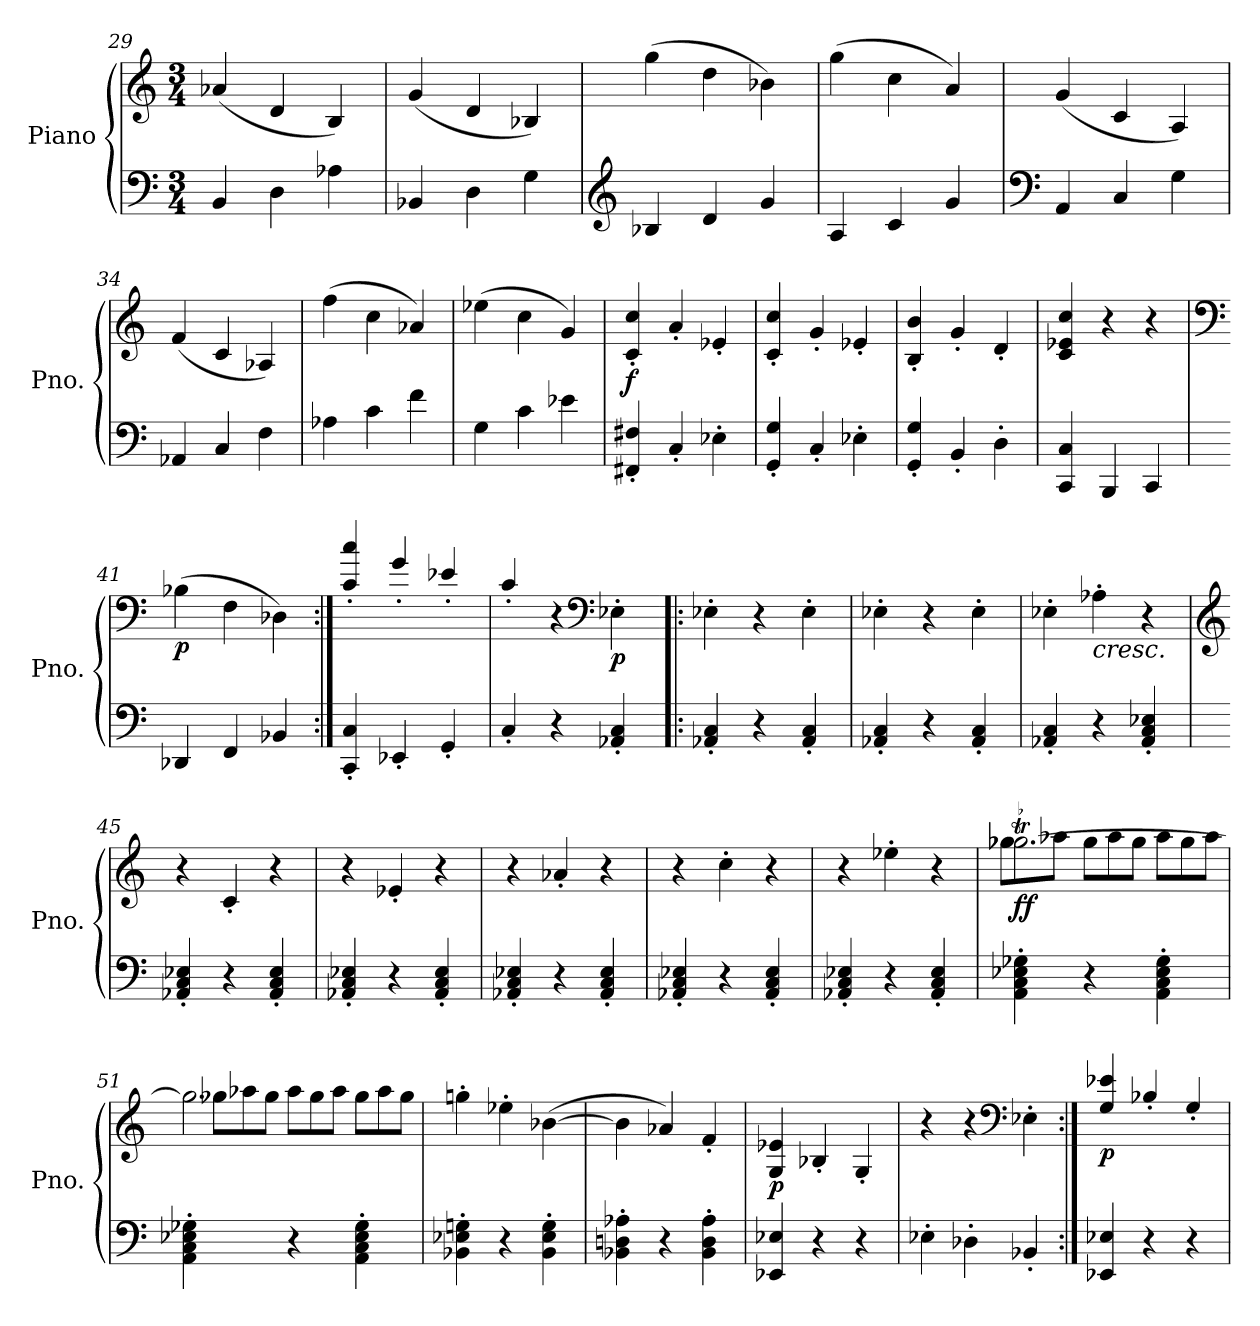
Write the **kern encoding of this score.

**kern	**kern	**dynam
*part1	*part1	*part1
*staff2	*staff1	*staff1/2
*I"Piano	*	*
*I'Pno.	*	*
*clefF4	*clefG2	*
*k[]	*k[]	*
*M3/4	*M3/4	*
=29	=29	=29
4BB/	(4a-X/	.
4D\	4d/	.
4A-X\	4B/)	.
=30	=30	=30
4BB-X/	(4g/	.
4D\	4d/	.
4G\	4B-X/)	.
=31	=31	=31
*clefG2	*	*
4B-X/	(4gg\	.
4d/	4dd\	.
4g/	4b-X\)	.
=32	=32	=32
4A/	(4gg\	.
4c/	4cc\	.
4g/	4a/)	.
=33	=33	=33
*clefF4	*	*
4AA/	(4g/	.
4C/	4c/	.
4G\	4A/)	.
=34	=34	=34
4AA-X/	(4f/	.
4C/	4c/	.
4F\	4A-X/)	.
!!LO:LB:g=z
=35	=35	=35
4A-X\	(4ff\	.
4c\	4cc\	.
4f\	4a-X/)	.
=36	=36	=36
4G\	(4ee-X\	.
4c\	4cc\	.
4e-X\	4g/)	.
!!LO:LB:g=z
=37	=37	=37
!	!	!LO:DY:b
4FF#X/' 4F#X/'	4c/' 4cc/'	f
4C'/	4a'/	.
4E-X'\	4e-X'/	.
=38	=38	=38
4GG/' 4G/'	4c/' 4cc/'	.
4C'/	4g'/	.
4E-X'\	4e-X'/	.
=39	=39	=39
4GG/' 4G/'	4B/' 4b/'	.
4BB'/	4g'/	.
4D'\	4d'/	.
=40	=40	=40
4CC/ 4C/	4c/ 4e-X/ 4cc/	.
4BBB/	4r	.
4CC/	4r	.
=41	=41	=41
*	*clefF4	*
!	!	!LO:DY:b
4DD-X/	(4B-X\	p
4FF/	4F\	.
4BB-X/	4D-X\)	.
=40:|!	=40:|!	=40:|!
4CC/' 4C/'	4c/' 4cc/'	.
4EE-X'/	4g'/	.
4GG'/	4e-X'/	.
=41	=41	=41
4C'/	4c'/	.
4r	4r	.
*	*clefF4	*
!	!	!LO:DY:b
4AA-X/' 4C/'	4E-X'\	p
=42!|:	=42!|:	=42!|:
4AA-X/' 4C/'	4E-X'\	.
4r	4r	.
4AA-/' 4C/'	4E-'\	.
=43	=43	=43
4AA-X/' 4C/'	4E-X'\	.
4r	4r	.
4AA-/' 4C/'	4E-'\	.
=44	=44	=44
4AA-X/' 4C/'	4E-X'\	.
!	!LO:TX:b:i:t=cresc.	!
4r	4A-X'\	.
4AA-/' 4C/' 4E-X/'	4r	.
=45	=45	=45
*	*clefG2	*
4AA-X/' 4C/' 4E-X/'	4r	.
4r	4c'/	.
4AA-/' 4C/' 4E-/'	4r	.
=46	=46	=46
4AA-X/' 4C/' 4E-X/'	4r	.
4r	4e-X'/	.
4AA-/' 4C/' 4E-/'	4r	.
!!LO:LB:g=z
=47	=47	=47
4AA-X/' 4C/' 4E-X/'	4r	.
4r	4a-X'/	.
4AA-/' 4C/' 4E-/'	4r	.
!!LO:LB:g=z
=48	=48	=48
4AA-X/' 4C/' 4E-X/'	4r	.
4r	4cc'\	.
4AA-/' 4C/' 4E-/'	4r	.
=49	=49	=49
4AA-X/' 4C/' 4E-X/'	4r	.
4r	4ee-X'\	.
4AA-/' 4C/' 4E-/'	4r	.
=50	=50	=50
*	*^	*
!	!	!	!LO:DY:b
4AA\' 4C\' 4E-X\' 4G-X\'	[2.gg-XT\	8gg-!L	ff
.	.	8aa-X!J	.
*	*	*Xtuplet	*
4r	.	12gg-!L	.
.	.	12aa-!	.
.	.	12gg-!J	.
4AA\' 4C\' 4E-\' 4G-\'	.	12aa-!L	.
.	.	12gg-!	.
.	.	12aa-!J	.
=51	=51	=51	=51
4AA\' 4C\' 4E-X\' 4G-X\'	2.gg-TTT\]	12gg-X!L	.
.	.	12aa-X!	.
.	.	12gg-!J	.
4r	.	12aa-!L	.
.	.	12gg-!	.
.	.	12aa-!J	.
4AA\' 4C\' 4E-\' 4G-\'	.	12gg-!L	.
.	.	12aa-!	.
.	.	12gg-!J	.
=52	=52	=52	=52
!	!LO:TX:b:i:t=decresc.	!	!
*	*v	*v	*
4BB-X\' 4E-X\' 4Gn\'	4ggn'\	.
4r	4ee-X'\	.
4BB-\' 4E-\' 4G\'	([4b-X\	.
=53	=53	=53
4BB-X\' 4Dn\' 4A-X\'	4b-\]	.
4r	4a-X/)	.
4BB-\' 4D\' 4A-\'	4f'/	.
=54	=54	=54
!	!	!LO:DY:b
4EE-X/ 4E-X/	4G/ 4e-X/	p
4r	4B-X'/	.
4r	4G'/	.
=55	=55	=55
4E-X'\	4r	.
4D-X'\	4r	.
*	*clefF4	*
4BB-X'/	4E-X'\	.
=54:|!	=54:|!	=54:|!
!	!	!LO:DY:b
4EE-X/ 4E-X/	4G/ 4e-X/	p
4r	4B-X'/	.
4r	4G'/	.
=	=	=
*-	*-	*-
